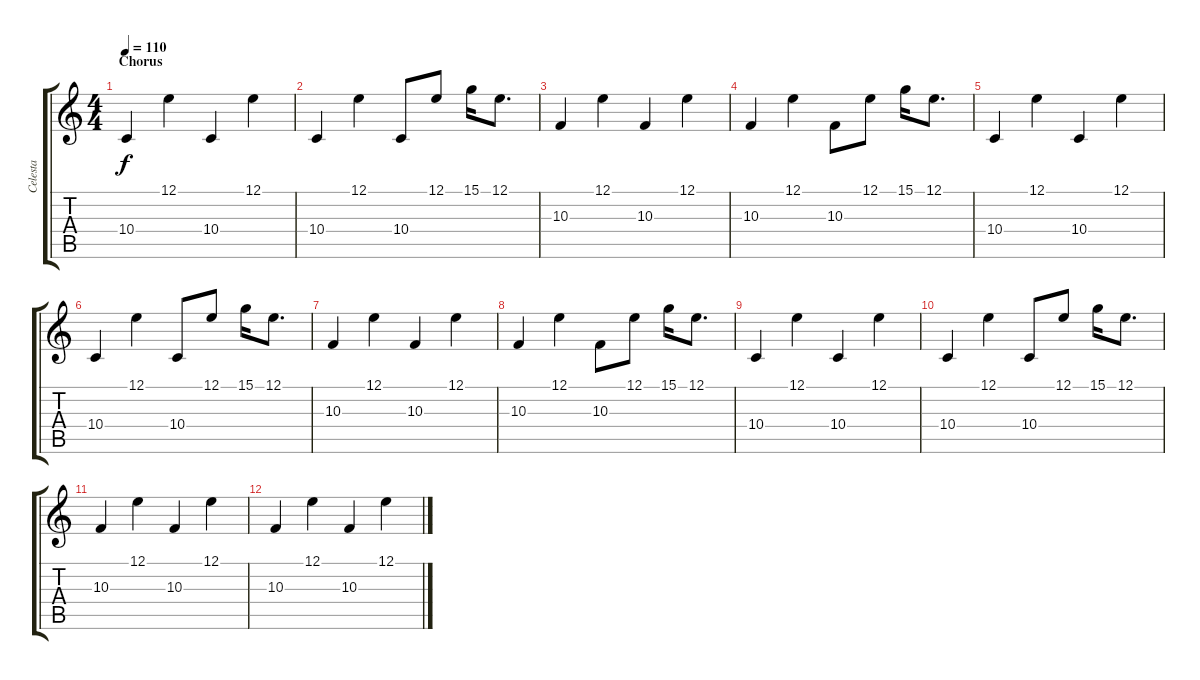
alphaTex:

\track ("Celesta" "Celesta") {instrument celesta}
\staff {score tabs}
\tuning (E4 B3 G3 D3 A2 E2) {hide}
\ts (4 4)
\section ("" "Chorus")
\tempo 110
\clef g2
\ks c
10.4.4{dy f} 12.1.4 10.4.4 12.1.4 |
10.4.4 12.1.4 10.4.8 12.1.8 15.1.16 12.1.8{d} |
10.3.4 12.1.4 10.3.4 12.1.4 |
10.3.4 12.1.4 10.3.8 12.1.8 15.1.16 12.1.8{d} |
10.4.4 12.1.4 10.4.4 12.1.4 |
10.4.4 12.1.4 10.4.8 12.1.8 15.1.16 12.1.8{d} |
10.3.4 12.1.4 10.3.4 12.1.4 |
10.3.4 12.1.4 10.3.8 12.1.8 15.1.16 12.1.8{d} |
10.4.4 12.1.4 10.4.4 12.1.4 |
10.4.4 12.1.4 10.4.8 12.1.8 15.1.16 12.1.8{d} |
10.3.4 12.1.4 10.3.4 12.1.4 |
10.3.4 12.1.4 10.3.4 12.1.4
